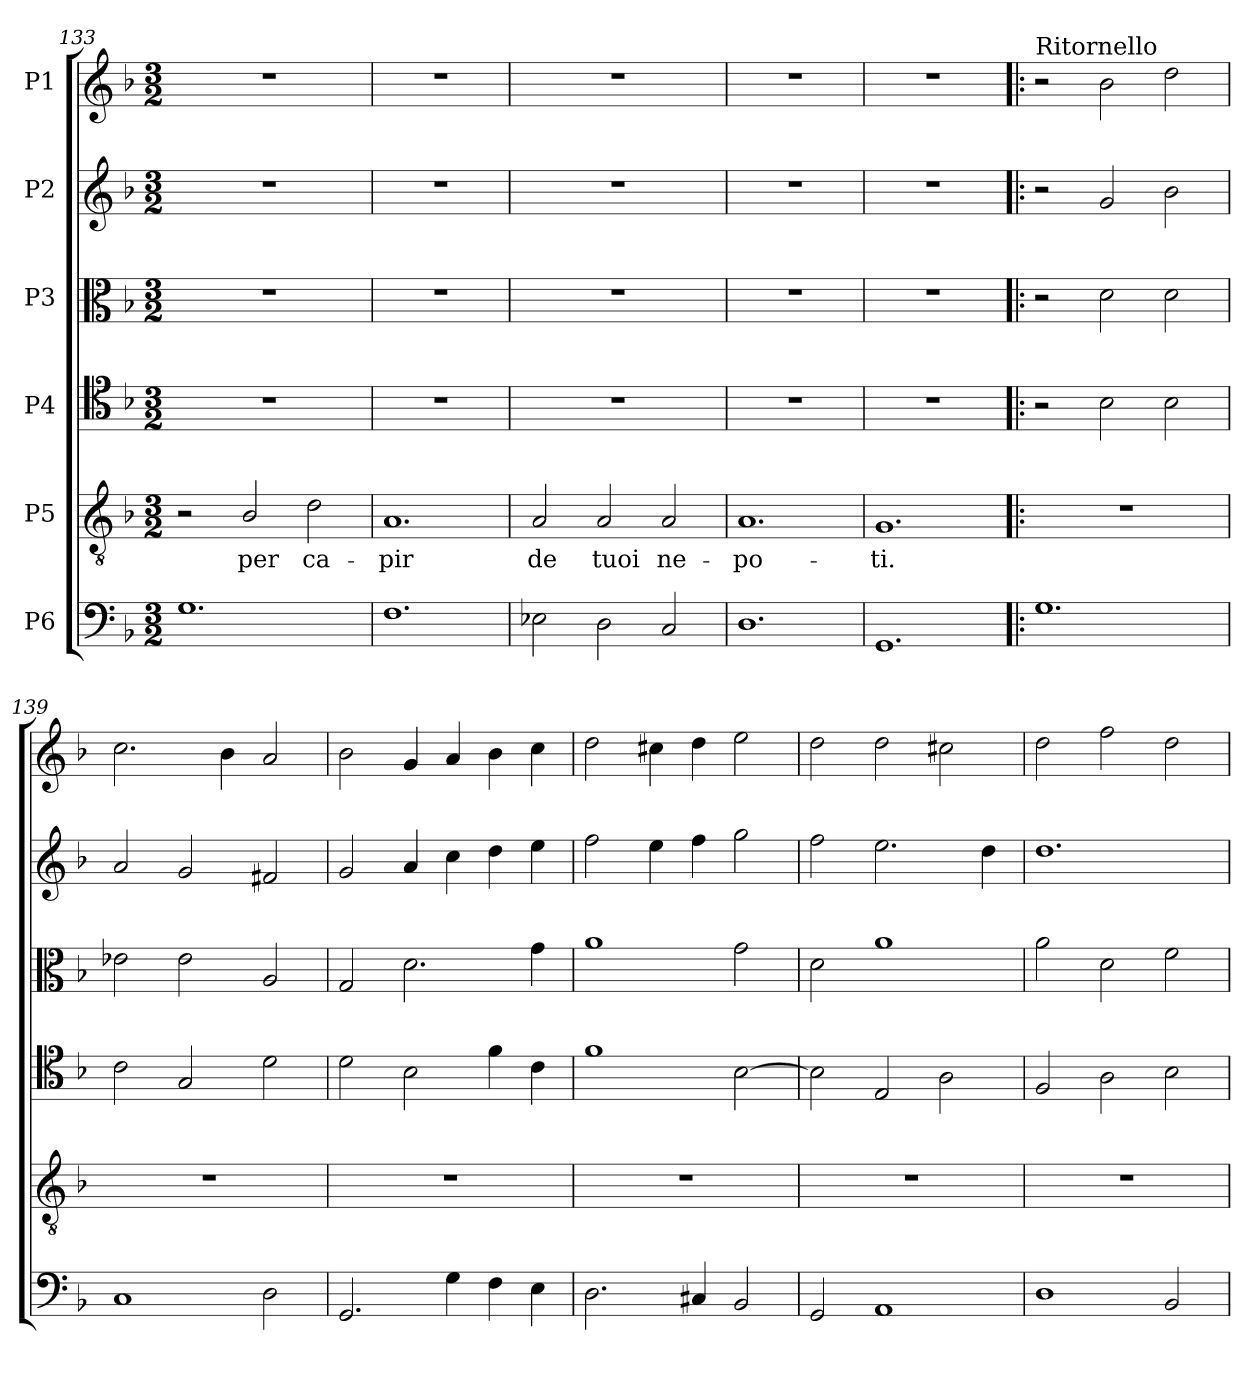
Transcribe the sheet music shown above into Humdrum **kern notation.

**kern	**kern	**text	**kern	**kern	**kern	**kern
*part6	*part5	*part5	*part4	*part3	*part2	*part1
*staff6	*staff5	*staff5	*staff4	*staff3	*staff2	*staff1
*I"P6	*I"P5	*	*I"P4	*I"P3	*I"P2	*I"P1
!!LO:LB:g=z
*clefF4	*clefGv2	*	*clefC4	*clefC3	*clefG2	*clefG2
*	*ITrd7c12	*	*	*	*	*
*k[b-]	*k[b-]	*	*k[b-]	*k[b-]	*k[b-]	*k[b-]
*F:	*F:	*	*F:	*F:	*F:	*F:
*M3/2	*M3/2	*	*M3/2	*M3/2	*M3/2	*M3/2
=133	=133	=133	=133	=133	=133	=133
!	!	!	!LO:N:vis=1	!LO:N:vis=1	!LO:N:vis=1	!LO:N:vis=1
1.Gi	2r	.	1.r	1.r	1.r	1.r
!	!	!LO:LY:b:color=#000000	!	!	!	!
.	2BB-i/	per	.	.	.	.
!	!	!LO:LY:b:color=#000000	!	!	!	!
.	2Di\	ca-	.	.	.	.
=134	=134	=134	=134	=134	=134	=134
!	!	!LO:LY:b:color=#000000	!LO:N:vis=1	!LO:N:vis=1	!LO:N:vis=1	!LO:N:vis=1
1.Fi	1.AAi	-pir	1.r	1.r	1.r	1.r
=135	=135	=135	=135	=135	=135	=135
!	!	!LO:LY:b:color=#000000	!LO:N:vis=1	!LO:N:vis=1	!LO:N:vis=1	!LO:N:vis=1
2E-Xi\	2AAi/	de	1.r	1.r	1.r	1.r
!	!	!LO:LY:b:color=#000000	!	!	!	!
2Di\	2AAi/	tuoi	.	.	.	.
!	!	!LO:LY:b:color=#000000	!	!	!	!
2Ci/	2AAi/	ne-	.	.	.	.
=136	=136	=136	=136	=136	=136	=136
!	!	!LO:LY:b:color=#000000	!LO:N:vis=1	!LO:N:vis=1	!LO:N:vis=1	!LO:N:vis=1
1.Di	1.AAi	-po-	1.r	1.r	1.r	1.r
=137	=137	=137	=137	=137	=137	=137
!	!	!LO:LY:b:color=#000000	!LO:N:vis=1	!LO:N:vis=1	!LO:N:vis=1	!LO:N:vis=1
1.GGi	1.GGi	-ti.	1.r	1.r	1.r	1.r
!!LO:PB:g=z
=138!|:	=138!|:	=138!|:	=138!|:	=138!|:	=138!|:	=138!|:
!	!	!	!	!	!	!LO:TX:a:t=Ritornello
!	!LO:N:vis=1	!	!	!	!	!
1.Gi	1.r	.	2r	2r	2r	2r
.	.	.	2B-i\	2di\	2gi/	2b-i\
.	.	.	2B-i\	2di\	2b-i\	2ddi\
=139	=139	=139	=139	=139	=139	=139
!	!LO:N:vis=1	!	!	!	!	!
1Ci	1.r	.	2ci\	2e-Xi\	2ai/	2.cci\
.	.	.	2Gi/	2e-i\	2gi/	.
.	.	.	.	.	.	4b-i\
2Di\	.	.	2di\	2Ai/	2f#Xi/	2ai/
=140	=140	=140	=140	=140	=140	=140
!	!LO:N:vis=1	!	!	!	!	!
2.GGi/	1.r	.	2di\	2Gi/	2gi/	2b-i\
.	.	.	2B-i\	2.di\	4ai/	4gi/
4Gi\	.	.	.	.	4cci\	4ai/
4Fi\	.	.	4fi\	.	4ddi\	4b-i\
4Ei\	.	.	4ci\	4gi\	4eei\	4cci\
=141	=141	=141	=141	=141	=141	=141
!	!LO:N:vis=1	!	!	!	!	!
2.Di\	1.r	.	1fi	1ai	2ffi\	2ddi\
.	.	.	.	.	4eei\	4cc#Xi\
4C#i/	.	.	.	.	4ffi\	4ddi\
2BB-i/	.	.	[2B-i\	2gi\	2ggi\	2eei\
=142	=142	=142	=142	=142	=142	=142
!	!LO:N:vis=1	!	!	!	!	!
2GGi/	1.r	.	2B-i\]	2di\	2ffi\	2ddi\
1AAi	.	.	2Ei/	1ai	2.eei\	2ddi\
.	.	.	2Ai\	.	.	2cc#Xi\
.	.	.	.	.	4ddi\	.
!!LO:LB:g=z
=143	=143	=143	=143	=143	=143	=143
!	!LO:N:vis=1	!	!	!	!	!
1Di	1.r	.	2Fi/	2ai\	1.ddi	2ddi\
.	.	.	2Ai\	2di\	.	2ffi\
2BB-i/	.	.	2B-i\	2fi\	.	2ddi\
=	=	=	=	=	=	=
*-	*-	*-	*-	*-	*-	*-
